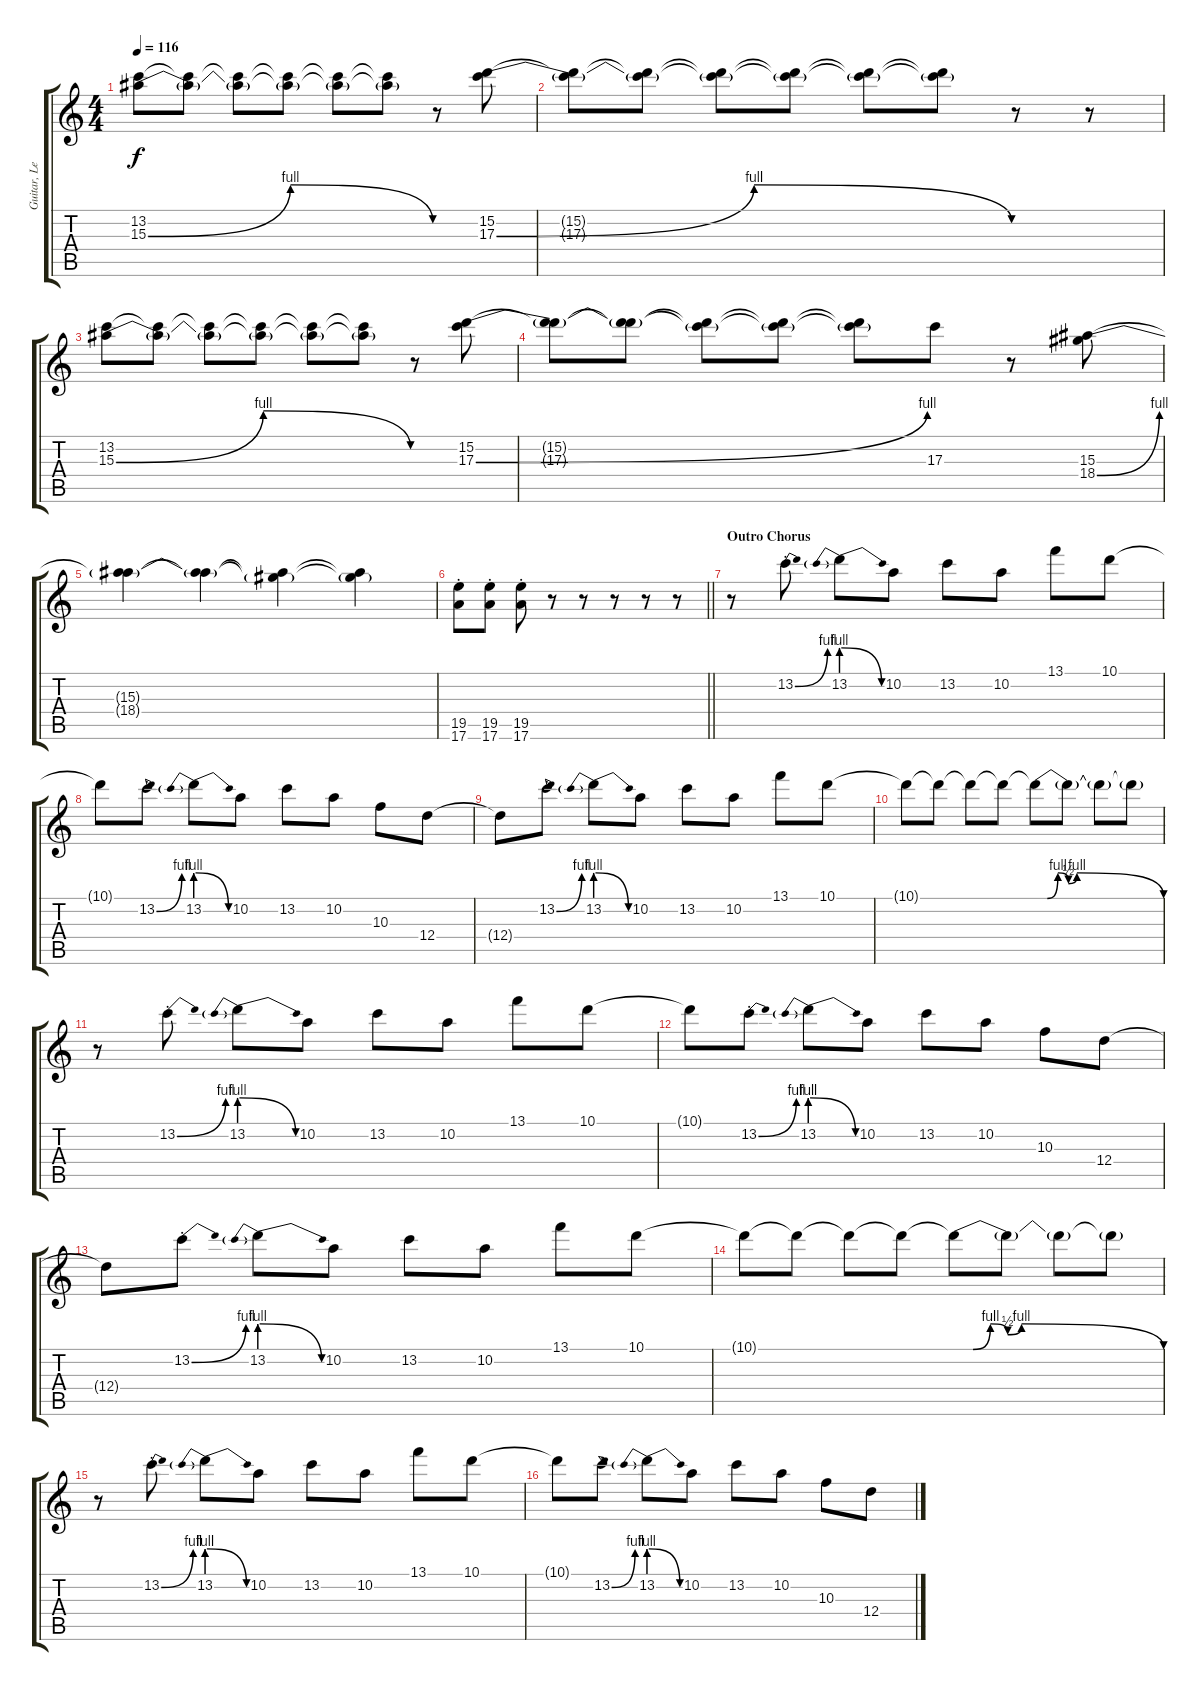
\track ("Guitar, Lead" "Guitar, Le") {instrument distortionguitar}
\staff {score tabs}
\tuning (E4 B3 G3 D3 A2 E2) {hide}
\ts (4 4)
\tempo 116
\clef g2
\ks c
(13.2 15.3{be (bendrelease 0 0 15 4 57 4 60 0)}).8{dy f} (13.2{t} 15.3{t}).8 (13.2{t} 15.3{t}).8 (13.2{t} 15.3{t}).8 (13.2{t} 15.3{t}).8 (13.2{t} 15.3{t}).8 r.8 (15.2 17.3{be (bendrelease 0 0 5 4 55 4 60 0)}).8 |
(15.2{t} 17.3{t}).8 (15.2{t} 17.3{t}).8 (15.2{t} 17.3{t}).8 (15.2{t} 17.3{t}).8 (15.2{t} 17.3{t}).8 (15.2{t} 17.3{t}).8 r.8 r.8 |
(13.2 15.3{be (bendrelease 0 0 15 4 57 4 60 0)}).8 (13.2{t} 15.3{t}).8 (13.2{t} 15.3{t}).8 (13.2{t} 15.3{t}).8 (13.2{t} 15.3{t}).8 (13.2{t} 15.3{t}).8 r.8 (15.2 17.3{be (bend 0 0 60 4)}).8 |
(15.2{t} 17.3{t}).8 (15.2{t} 17.3{t}).8 (15.2{t} 17.3{t}).8 (15.2{t} 17.3{t}).8 (15.2{t} 17.3{t}).8 17.3.8 r.8 (15.3 18.4{be (bend 0 0 60 4)}).8 |
(15.3{t} 18.4{t}).4 (15.3{t} 18.4{t}).4 (15.3{t} 18.4{t}).4 (15.3{t} 18.4{t}).4 |
\barLineRight lightlight
(19.5{st} 17.6{st}).8 (19.5{st} 17.6{st}).8 (19.5{st} 17.6{st}).8 r.8 r.8 r.8 r.8 r.8 |
\section ("" "Outro Chorus")
r.8 13.2{be (bend 0 0 60 4) st}.8 13.2{be (prebendrelease 0 4 60 0)}.8 10.2.8 13.2.8 10.2.8 13.1.8 10.1.8 |
10.1{t}.8 13.2{be (bend 0 0 60 4) st}.8 13.2{be (prebendrelease 0 4 60 0)}.8 10.2.8 13.2.8 10.2.8 10.3.8 12.4.8 |
12.4{t}.8 13.2{be (bend 0 0 60 4) st}.8 13.2{be (prebendrelease 0 4 60 0)}.8 10.2.8 13.2.8 10.2.8 13.1.8 10.1.8 |
10.1{t}.8 10.1{t}.8 10.1{t}.8 10.1{t}.8 10.1{be (custom 0 0 5 0 10 4 15 2 19 4 60 0) t}.8 10.1{t}.8 10.1{t}.8 10.1{t}.8 |
r.8 13.2{be (bend 0 0 60 4) st}.8 13.2{be (prebendrelease 0 4 60 0)}.8 10.2.8 13.2.8 10.2.8 13.1.8 10.1.8 |
10.1{t}.8 13.2{be (bend 0 0 60 4) st}.8 13.2{be (prebendrelease 0 4 60 0)}.8 10.2.8 13.2.8 10.2.8 10.3.8 12.4.8 |
12.4{t}.8 13.2{be (bend 0 0 60 4) st}.8 13.2{be (prebendrelease 0 4 60 0)}.8 10.2.8 13.2.8 10.2.8 13.1.8 10.1.8 |
10.1{t}.8 10.1{t}.8 10.1{t}.8 10.1{t}.8 10.1{be (custom 0 0 5 0 10 4 15 2 19 4 60 0) t}.8 10.1{t}.8 10.1{t}.8 10.1{t}.8 |
r.8 13.2{be (bend 0 0 60 4) st}.8 13.2{be (prebendrelease 0 4 60 0)}.8 10.2.8 13.2.8 10.2.8 13.1.8 10.1.8 |
10.1{t}.8 13.2{be (bend 0 0 60 4) st}.8 13.2{be (prebendrelease 0 4 60 0)}.8 10.2.8 13.2.8 10.2.8 10.3.8 12.4.8
